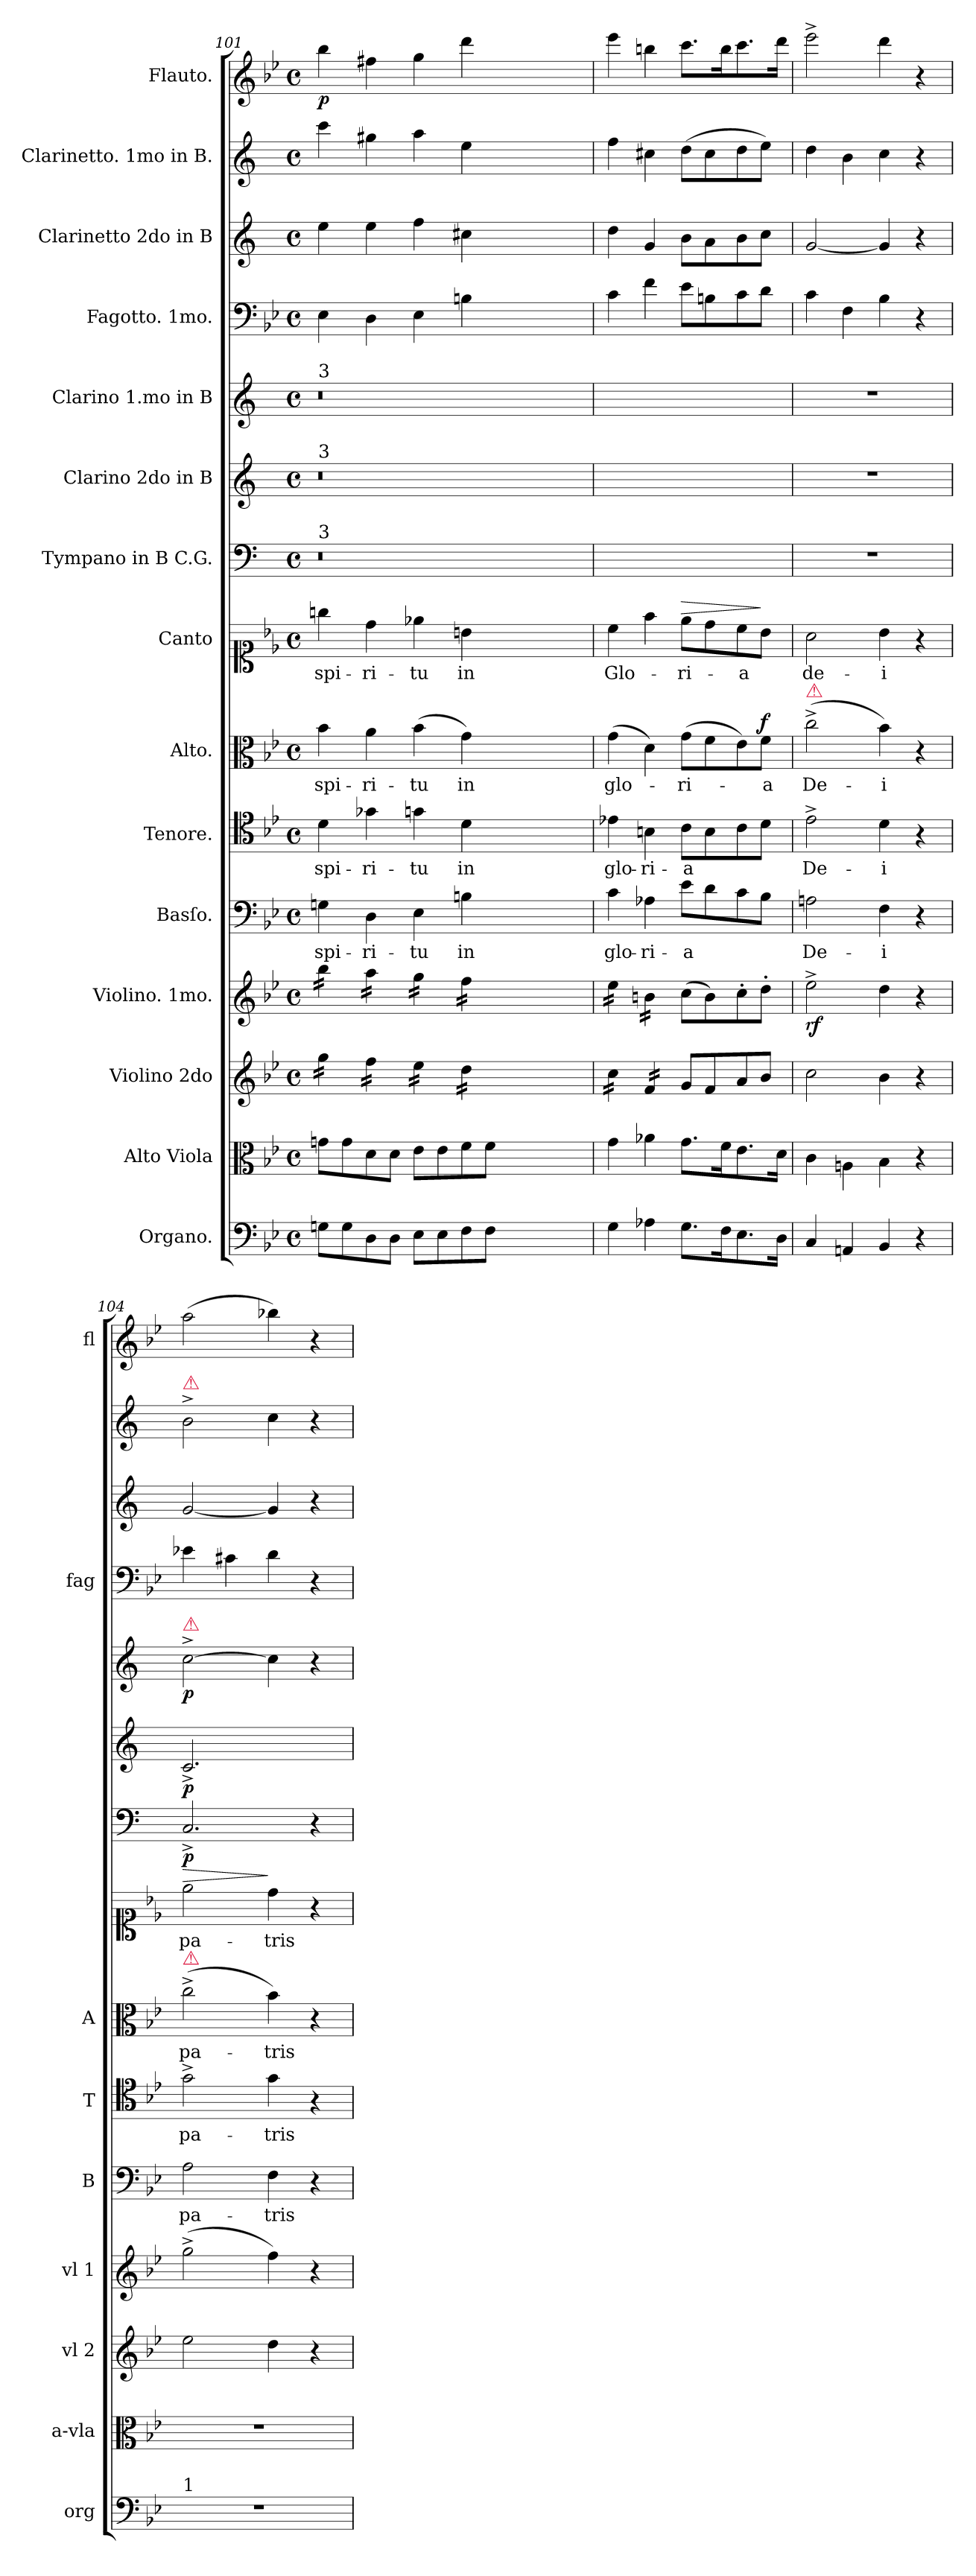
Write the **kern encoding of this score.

**kern	**kern	**kern	**kern	**dynam	**kern	**text	**kern	**text	**kern	**text	**dynam	**kern	**text	**dynam	**kern	**dynam	**kern	**dynam	**kern	**dynam	**kern	**kern	**dynam	**kern	**kern	**dynam
*part15	*part14	*part13	*part12	*part12	*part11	*part11	*part10	*part10	*part9	*part9	*part9	*part8	*part8	*part8	*part7	*part7	*part6	*part6	*part5	*part5	*part4	*part3	*part3	*part2	*part1	*part1
*staff15	*staff14	*staff13	*staff12	*staff12	*staff11	*staff11	*staff10	*staff10	*staff9	*staff9	*staff9	*staff8	*staff8	*staff8	*staff7	*staff7	*staff6	*staff6	*staff5	*staff5	*staff4	*staff3	*staff3	*staff2	*staff1	*staff1
*I"Organo.	*I"Alto Viola	*I"Violino 2do	*I"Violino. 1mo.	*	*I"Basſo.	*	*I"Tenore.	*	*I"Alto.	*	*	*I"Canto	*	*	*I"Tympano in B C.G.	*	*I"Clarino 2do in B	*	*I"Clarino 1.mo in B	*	*I"Fagotto. 1mo.	*I"Clarinetto 2do in B	*	*I"Clarinetto. 1mo in B.	*I"Flauto.	*
*I'org	*I'a-vla	*I'vl 2	*I'vl 1	*	*I'B	*	*I'T	*	*I'A	*	*	*	*	*	*	*	*	*	*	*	*I'fag	*	*	*	*I'fl	*
*clefF4	*clefC3	*clefG2	*clefG2	*	*clefF4	*	*clefC4	*	*clefC3	*	*	*clefC1	*	*	*clefF4	*	*clefG2	*	*clefG2	*	*clefF4	*clefG2	*	*clefG2	*clefG2	*
*	*	*	*	*	*	*	*	*	*	*	*	*	*	*	*ITrd1c2	*	*ITrd1c2	*	*ITrd1c2	*	*	*ITrd1c2	*	*ITrd1c2	*	*
*k[b-e-]	*k[b-e-]	*k[b-e-]	*k[b-e-]	*	*k[b-e-]	*	*k[b-e-]	*	*k[b-e-]	*	*	*k[b-e-]	*	*	*k[b-e-]	*	*k[b-e-]	*	*k[b-e-]	*	*k[b-e-]	*k[b-e-]	*	*k[b-e-]	*k[b-e-]	*
*B-:	*B-:	*B-:	*B-:	*	*B-:	*	*B-:	*	*B-:	*	*	*B-:	*	*	*B-:	*	*B-:	*	*B-:	*	*B-:	*B-:	*	*B-:	*B-:	*
*M4/4	*M4/4	*M4/4	*M4/4	*	*M4/4	*	*M4/4	*	*M4/4	*	*	*M4/4	*	*	*M4/4	*	*M4/4	*	*M4/4	*	*M4/4	*M4/4	*	*M4/4	*M4/4	*
*met(c)	*met(c)	*met(c)	*met(c)	*	*met(c)	*	*met(c)	*	*met(c)	*	*	*met(c)	*	*	*met(c)	*	*met(c)	*	*met(c)	*	*met(c)	*met(c)	*	*met(c)	*met(c)	*
=101	=101	=101	=101	=101	=101	=101	=101	=101	=101	=101	=101	=101	=101	=101	=101	=101	=101	=101	=101	=101	=101	=101	=101	=101	=101	=101
!	!	!	!	!	!	!	!	!	!	!	!	!	!	!	!	!	!	!	!LO:TX:a:t=3	!	!	!	!	!	!	!
!	!	!	!	!	!	!	!	!	!	!	!	!	!	!	!	!	!LO:TX:a:t=3	!	!	!	!	!	!	!	!	!
!	!	!	!	!	!	!	!	!	!	!	!	!	!	!	!LO:TX:a:t=3	!	!	!	!	!	!	!	!	!	!	!
*	*	*tremolo	*	*	*	*	*	*	*	*	*	*	*	*	*	*	*	*	*	*	*	*	*	*	*	*
*	*	*	*tremolo	*	*	*	*	*	*	*	*	*	*	*	*	*	*	*	*	*	*	*	*	*	*	*
8Gn\L	8gn\L	16gg\LL	16bb-\LL	.	4Gn\	spi-	4d\	spi-	4b-\	spi-	.	4ggn\	spi-	.	0r	.	0r	.	0r	.	4E-\	4dd\	for	4bb-\	4bb-\	p
.	.	16gg\	16bb-\	.	.	.	.	.	.	.	.	.	.	.	.	.	.	.	.	.	.	.	.	.	.	.
8G\	8g\	16gg\	16bb-\	.	.	.	.	.	.	.	.	.	.	.	.	.	.	.	.	.	.	.	.	.	.	.
.	.	16gg\JJ	16bb-\JJ	.	.	.	.	.	.	.	.	.	.	.	.	.	.	.	.	.	.	.	.	.	.	.
8D\	8d\	16ff\LL	16aa\LL	.	4D\	-ri-	4g-X\	-ri-	4a\	-ri-	.	4dd\	-ri-	.	.	.	.	.	.	.	4D\	4dd\	.	4ff#X\	4ff#X\	.
.	.	16ff\	16aa\	.	.	.	.	.	.	.	.	.	.	.	.	.	.	.	.	.	.	.	.	.	.	.
8D\J	8d\J	16ff\	16aa\	.	.	.	.	.	.	.	.	.	.	.	.	.	.	.	.	.	.	.	.	.	.	.
.	.	16ff\JJ	16aa\JJ	.	.	.	.	.	.	.	.	.	.	.	.	.	.	.	.	.	.	.	.	.	.	.
8E-\L	8e-\L	16ee-\LL	16gg\LL	.	4E-\	-tu	4gn\	-tu	(4b-\	-tu	.	4ee-X\	-tu	.	.	.	.	.	.	.	4E-\	4ee-\	.	4gg\	4gg\	.
.	.	16ee-\	16gg\	.	.	.	.	.	.	.	.	.	.	.	.	.	.	.	.	.	.	.	.	.	.	.
8E-\	8e-\	16ee-\	16gg\	.	.	.	.	.	.	.	.	.	.	.	.	.	.	.	.	.	.	.	.	.	.	.
.	.	16ee-\JJ	16gg\JJ	.	.	.	.	.	.	.	.	.	.	.	.	.	.	.	.	.	.	.	.	.	.	.
8F\	8f\	16dd\LL	16ff\LL	.	4Bn\	in	4d\	in	4g\)	in	.	4bn\	in	.	.	.	.	.	.	.	4Bn\	4bn\	.	4dd\	4ddd\	.
.	.	16dd\	16ff\	.	.	.	.	.	.	.	.	.	.	.	.	.	.	.	.	.	.	.	.	.	.	.
8F\J	8f\J	16dd\	16ff\	.	.	.	.	.	.	.	.	.	.	.	.	.	.	.	.	.	.	.	.	.	.	.
.	.	16dd\JJ	16ff\JJ	.	.	.	.	.	.	.	.	.	.	.	.	.	.	.	.	.	.	.	.	.	.	.
1ryy	1ryy	1ryy	1ryy	.	1ryy	.	1ryy	.	1ryy	.	.	1ryy	.	.	.	.	.	.	.	.	1ryy	1ryy	.	1ryy	1ryy	.
=102	=102	=102	=102	=102	=102	=102	=102	=102	=102	=102	=102	=102	=102	=102	=102	=102	=102	=102	=102	=102	=102	=102	=102	=102	=102	=102
4G\	4g\	16cc\LL	16ee-\LL	.	4c\	glo-	4e-X\	glo-	(4g\	glo-	.	4cc\	Glo-	.	1ryy	.	1ryy	.	1ryy	.	4c\	4cc\	.	4ee-\	4eee-\	.
.	.	16cc\	16ee-\	.	.	.	.	.	.	.	.	.	.	.	.	.	.	.	.	.	.	.	.	.	.	.
.	.	16cc\	16ee-\	.	.	.	.	.	.	.	.	.	.	.	.	.	.	.	.	.	.	.	.	.	.	.
.	.	16cc\JJ	16ee-\JJ	.	.	.	.	.	.	.	.	.	.	.	.	.	.	.	.	.	.	.	.	.	.	.
4A-X\	4a-X\	16f/LL	16bn\LL	.	4A-X\	-ri-	4Bn\	-ri-	4d\)	.	.	4ff\	.	.	.	.	.	.	.	.	4f\	4f/	.	4bn\	4bbn\	.
.	.	16f/	16bn\	.	.	.	.	.	.	.	.	.	.	.	.	.	.	.	.	.	.	.	.	.	.	.
.	.	16f/	16bn\	.	.	.	.	.	.	.	.	.	.	.	.	.	.	.	.	.	.	.	.	.	.	.
.	.	16f/JJ	16bn\JJ	.	.	.	.	.	.	.	.	.	.	.	.	.	.	.	.	.	.	.	.	.	.	.
*	*	*	*Xtremolo	*	*	*	*	*	*	*	*	*	*	*	*	*	*	*	*	*	*	*	*	*	*	*
*	*	*Xtremolo	*	*	*	*	*	*	*	*	*	*	*	*	*	*	*	*	*	*	*	*	*	*	*	*
!	!	!	!	!	!	!	!	!	!	!	!	!	!	!LO:HP:a	!	!	!	!	!	!	!	!	!	!	!	!
8.G\L	8.g\L	8g/L	(8cc\L	.	8e-\L	-a	8c\L	-a	(8g\L	-ri-	.	8ee-\L	-ri-	>	.	.	.	.	.	.	8e-\L	8a\L	.	(8cc\L	8.ccc\L	.
.	.	8f/	8b\)	.	8d\	.	8B\	.	8f\	.	.	8dd\	.	.	.	.	.	.	.	.	8Bn\	8g\	.	8b\	.	.
16F\K	16f\K	.	.	.	.	.	.	.	.	.	.	.	.	.	.	.	.	.	.	.	.	.	.	.	16bb\K	.
8.E-\	8.e-\	8a/	8cc'\	.	8c\	.	8c\	.	8e-\)	.	.	8cc\	-a	.	.	.	.	.	.	.	8c\	8a\	.	8cc\	8.ccc\	.
!	!	!	!	!	!	!	!	!	!	!	!LO:DY:b	!	!	!	!	!	!	!	!	!	!	!	!	!	!	!
.	.	8b-/J	8dd'\J	.	8B-\J	.	8d\J	.	8f\J	-a	f	8b-\J	.	]	.	.	.	.	.	.	8d\J	8b-\J	.	8dd\J)	.	.
16D\Jk	16d\Jk	.	.	.	.	.	.	.	.	.	.	.	.	.	.	.	.	.	.	.	.	.	.	.	16ddd\Jk	.
=103	=103	=103	=103	=103	=103	=103	=103	=103	=103	=103	=103	=103	=103	=103	=103	=103	=103	=103	=103	=103	=103	=103	=103	=103	=103	=103
!	!	!	!	!	!	!	!	!	!LO:TX:a:color=crimson:t=⚠	!	!	!	!	!	!	!	!	!	!	!	!	!	!	!	!	!
4C/	4c\	2cc\	2ee-^\	rf	2An\	De-	2e-^\	De-	(2cc^<\	De-	.	2a\	de-	.	1r	.	1r	.	1r	.	4c\	[2f/	.	4cc\	2eee-^<\	.
4AAn/	4An\	.	.	.	.	.	.	.	.	.	.	.	.	.	.	.	.	.	.	.	4F\	.	.	4a\	.	.
4BB-/	4B-\	4b-\	4dd\	.	4F\	-i	4d\	-i	4b-\)	-i	.	4b-\	-i	.	.	.	.	.	.	.	4B-\	4f/]	.	4b-\	4ddd\	.
4r	4r	4r	4r	.	4r	.	4r	.	4r	.	.	4r	.	.	.	.	.	.	.	.	4r	4r	.	4r	4r	.
=104	=104	=104	=104	=104	=104	=104	=104	=104	=104	=104	=104	=104	=104	=104	=104	=104	=104	=104	=104	=104	=104	=104	=104	=104	=104	=104
!	!	!	!	!	!	!	!	!	!	!	!	!	!	!	!	!	!	!	!	!	!	!	!	!LO:TX:a:color=crimson:t=⚠	!	!
!	!	!	!	!	!	!	!	!	!	!	!	!	!	!	!	!	!	!	!LO:TX:a:color=crimson:t=⚠	!	!	!	!	!	!	!
!	!	!	!	!	!	!	!	!	!LO:TX:a:color=crimson:t=⚠	!	!	!	!	!	!	!	!	!	!	!	!	!	!	!	!	!
!LO:TX:a:t=1	!	!	!	!	!	!	!	!	!	!	!	!	!	!	!	!	!	!	!	!	!	!	!	!	!	!
!	!	!	!	!	!	!	!	!	!	!	!	!	!	!LO:HP:a	!	!	!	!	!	!	!	!	!	!	!	!
1r	1r	2ee-\	(2gg^\	fr	2A\	pa-	2g^\	pa-	(2cc^<\	pa-	.	2ee-\	pa-	>	2.BB-^>/	p	2.B-^>/	p	[2b-^\	p	4e-X\	[2f/	.	2a^\	(>2aa\	.
.	.	.	.	.	.	.	.	.	.	.	.	.	.	.	.	.	.	.	.	.	4c#X\	.	.	.	.	.
.	.	4dd\	4ff\)	.	4F\	-tris	4g\	-tris	4b-\)	-tris	.	4dd\	-tris	]	.	.	.	.	4b-\]	.	4d\	4f/]	.	4b-\	4bb-X\)	.
.	.	4r	4r	.	4r	.	4r	.	4r	.	.	4r	.	.	4r	.	4ryy	.	4r	.	4r	4r	.	4r	4r	.
=	=	=	=	=	=	=	=	=	=	=	=	=	=	=	=	=	=	=	=	=	=	=	=	=	=	=
*-	*-	*-	*-	*-	*-	*-	*-	*-	*-	*-	*-	*-	*-	*-	*-	*-	*-	*-	*-	*-	*-	*-	*-	*-	*-	*-
